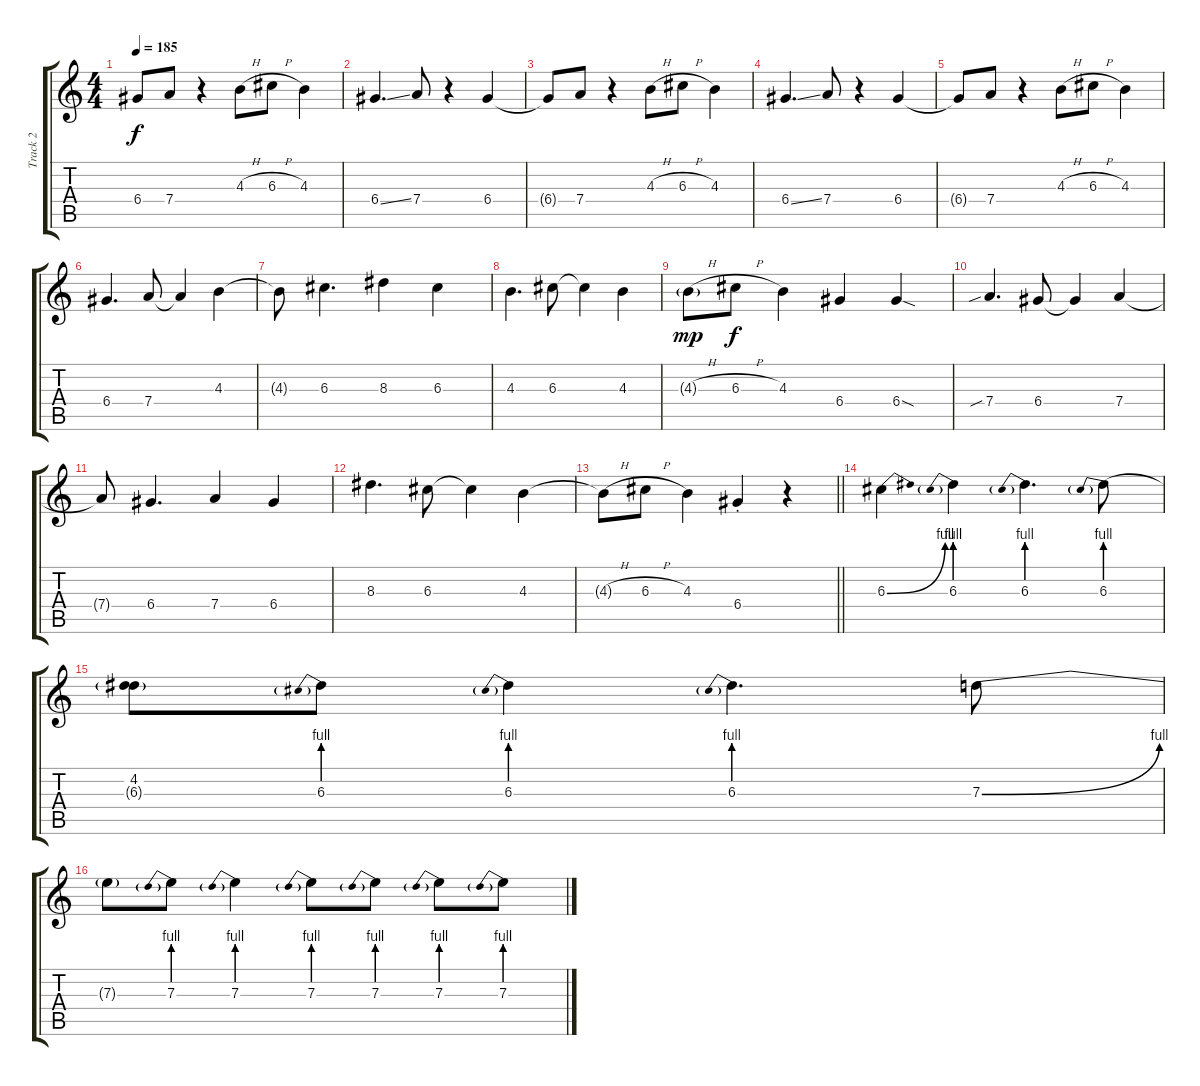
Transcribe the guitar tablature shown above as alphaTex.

\track ("Track 2" "Track 2") {instrument overdrivenguitar}
\staff {score tabs}
\tuning (E4 B3 G3 D3 A2 E2) {hide}
\ts (4 4)
\tempo 185
\clef g2
\ks c
6.4{t}.8{dy f} 7.4.8 r.4 4.3{h}.8 6.3{h}.8 4.3.4 |
6.4{ss}.4{d} 7.4.8 r.4 6.4.4 |
6.4{t}.8 7.4.8 r.4 4.3{h}.8 6.3{h}.8 4.3.4 |
6.4{ss}.4{d} 7.4.8 r.4 6.4.4 |
6.4{t}.8 7.4.8 r.4 4.3{h}.8 6.3{h}.8 4.3.4 |
6.4.4{d} 7.4.8 7.4{t}.4 4.3.4 |
4.3{t}.8 6.3.4{d} 8.3.4 6.3.4 |
4.3.4{d} 6.3.8 6.3{t}.4 4.3.4 |
4.3{h g}.8{dy mp} 6.3{h}.8{dy f} 4.3.4 6.4.4 6.4{sod}.4 |
7.4{sib}.4{d} 6.4.8 6.4{t}.4 7.4.4 |
7.4{t}.8 6.4.4{d} 7.4.4 6.4.4 |
8.3.4{d} 6.3.8 6.3{t}.4 4.3.4 |
\barLineRight lightlight
4.3{h t}.8 6.3{h}.8 4.3.4 6.4{st}.4 r.4 |
6.3{be (bend 0 0 60 4)}.4 6.3{be (prebend 0 4 60 4)}.4 6.3{be (prebend 0 4 60 4)}.4{d} 6.3{be (prebend 0 4 60 4)}.8 |
(4.2 6.3{t}).8 6.3{be (prebend 0 4 60 4)}.8 6.3{be (prebend 0 4 60 4)}.4 6.3{be (prebend 0 4 60 4)}.4{d} 7.3{be (bend 0 0 60 4)}.8 |
7.3{t}.8 7.3{be (prebend 0 4 60 4)}.8 7.3{be (prebend 0 4 60 4)}.4 7.3{be (prebend 0 4 60 4)}.8 7.3{be (prebend 0 4 60 4)}.8 7.3{be (prebend 0 4 60 4)}.8 7.3{be (prebend 0 4 60 4)}.8
